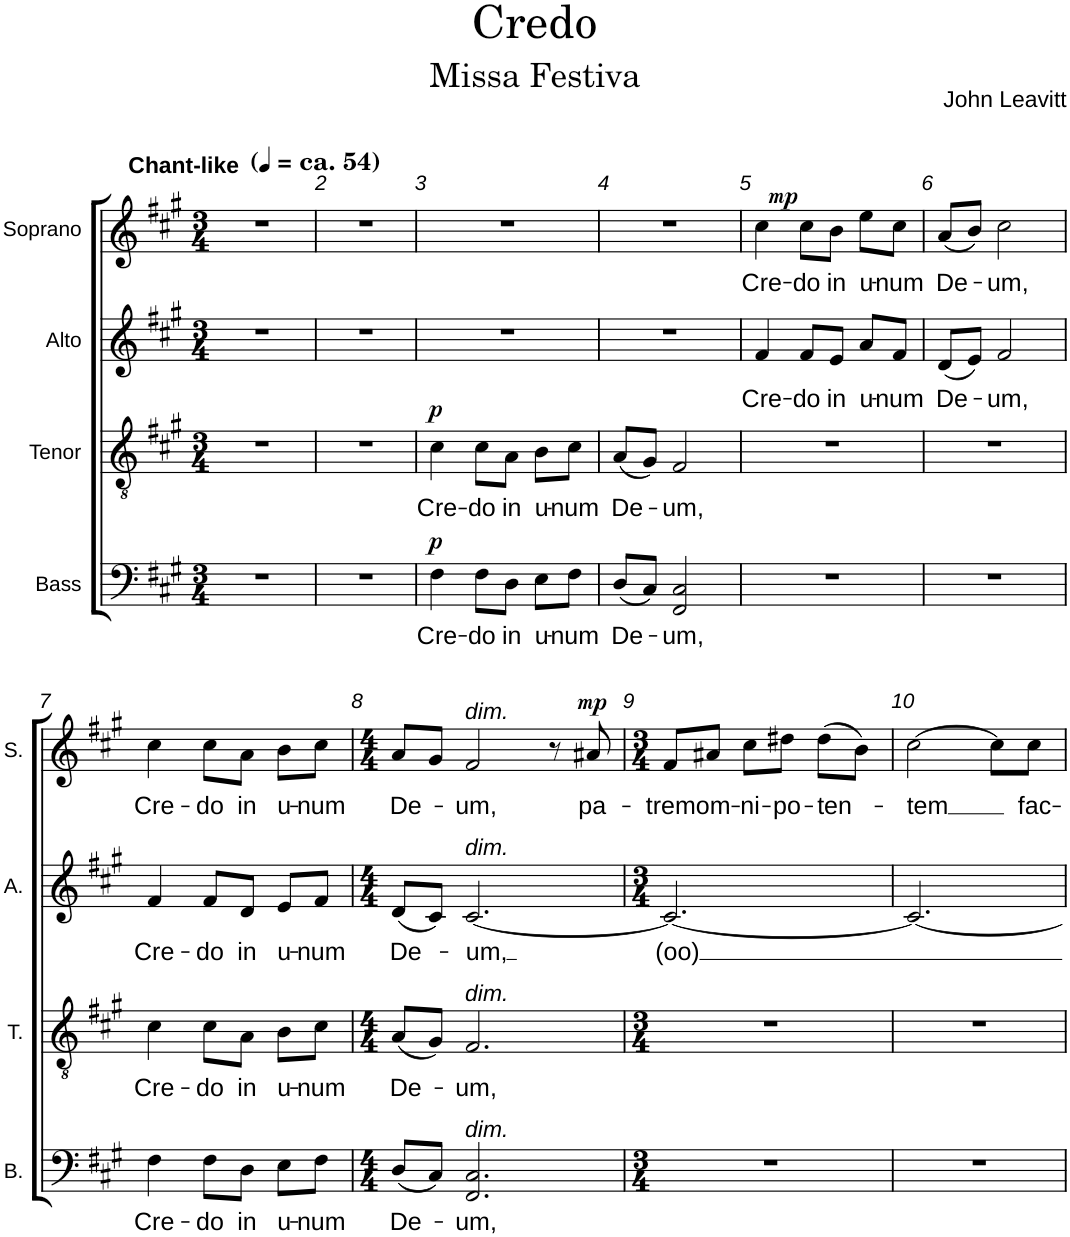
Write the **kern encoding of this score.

**kern	**text	**dynam	**kern	**text	**dynam	**kern	**text	**kern	**text	**dynam
*part4	*part4	*part4	*part3	*part3	*part3	*part2	*part2	*part1	*part1	*part1
*staff4	*staff4	*staff4	*staff3	*staff3	*staff3	*staff2	*staff2	*staff1	*staff1	*staff1
*I"Bass	*	*	*I"Tenor	*	*	*I"Alto	*	*I"Soprano	*	*
*I'B.	*	*	*I'T.	*	*	*I'A.	*	*I'S.	*	*
*clefF4	*	*	*clefGv2	*	*	*clefG2	*	*clefG2	*	*
*k[f#c#g#]	*	*	*k[f#c#g#]	*	*	*k[f#c#g#]	*	*k[f#c#g#]	*	*
*M3/4	*	*	*M3/4	*	*	*M3/4	*	*M3/4	*	*
=1	=1	=1	=1	=1	=1	=1	=1	=1	=1	=1
!	!	!	!	!	!	!	!	!LO:TX:a:B:t=Chant-like	!	!
2.r	.	.	2.r	.	.	2.r	.	2.r	.	.
=2	=2	=2	=2	=2	=2	=2	=2	=2	=2	=2
2.r	.	.	2.r	.	.	2.r	.	2.r	.	.
=3	=3	=3	=3	=3	=3	=3	=3	=3	=3	=3
!	!LO:LY:b	!LO:DY:a	!	!LO:LY:b	!LO:DY:a	!	!	!	!	!
4F#\	Cre-	p	4c#\	Cre-	p	2.r	.	2.r	.	.
!	!LO:LY:b	!	!	!LO:LY:b	!	!	!	!	!	!
8F#\L	-do	.	8c#\L	-do	.	.	.	.	.	.
!	!LO:LY:b	!	!	!LO:LY:b	!	!	!	!	!	!
8D\J	in	.	8A\J	in	.	.	.	.	.	.
!	!LO:LY:b	!	!	!LO:LY:b	!	!	!	!	!	!
8E\L	u-	.	8B\L	u-	.	.	.	.	.	.
!	!LO:LY:b	!	!	!LO:LY:b	!	!	!	!	!	!
8F#\J	-num	.	8c#\J	-num	.	.	.	.	.	.
=4	=4	=4	=4	=4	=4	=4	=4	=4	=4	=4
!	!LO:LY:b	!	!	!LO:LY:b	!	!	!	!	!	!
(8D/L	De-	.	(8A/L	De-	.	2.r	.	2.r	.	.
8C#/J)	.	.	8G#/J)	.	.	.	.	.	.	.
!	!LO:LY:b	!	!	!LO:LY:b	!	!	!	!	!	!
2FF#/ 2C#/	-um,	.	2F#/	-um,	.	.	.	.	.	.
=5	=5	=5	=5	=5	=5	=5	=5	=5	=5	=5
!	!	!	!	!	!	!	!LO:LY:b	!	!LO:LY:b	!
2.r	.	.	2.r	.	.	4f#/	Cre-	4cc#\	Cre-	.
!	!	!	!	!	!	!	!LO:LY:b	!	!LO:LY:b	!LO:DY:a
.	.	.	.	.	.	8f#/L	-do	8cc#\L	-do	mp
!	!	!	!	!	!	!	!LO:LY:b	!	!LO:LY:b	!
.	.	.	.	.	.	8e/J	in	8b\J	in	.
!	!	!	!	!	!	!	!LO:LY:b	!	!LO:LY:b	!
.	.	.	.	.	.	8a/L	u-	8ee\L	u-	.
!	!	!	!	!	!	!	!LO:LY:b	!	!LO:LY:b	!
.	.	.	.	.	.	8f#/J	-num	8cc#\J	-num	.
=6	=6	=6	=6	=6	=6	=6	=6	=6	=6	=6
!	!	!	!	!	!	!	!LO:LY:b	!	!LO:LY:b	!
2.r	.	.	2.r	.	.	(8d/L	De-	(8a/L	De-	.
.	.	.	.	.	.	8e/J)	.	8b/J)	.	.
!	!	!	!	!	!	!	!LO:LY:b	!	!LO:LY:b	!
.	.	.	.	.	.	2f#/	-um,	2cc#\	-um,	.
!!LO:LB:g=z
=7	=7	=7	=7	=7	=7	=7	=7	=7	=7	=7
!	!LO:LY:b	!	!	!LO:LY:b	!	!	!LO:LY:b	!	!LO:LY:b	!
4F#\	Cre-	.	4c#\	Cre-	.	4f#/	Cre-	4cc#\	Cre-	.
!	!LO:LY:b	!	!	!LO:LY:b	!	!	!LO:LY:b	!	!LO:LY:b	!
8F#\L	-do	.	8c#\L	-do	.	8f#/L	-do	8cc#\L	-do	.
!	!LO:LY:b	!	!	!LO:LY:b	!	!	!LO:LY:b	!	!LO:LY:b	!
8D\J	in	.	8A\J	in	.	8d/J	in	8a\J	in	.
!	!LO:LY:b	!	!	!LO:LY:b	!	!	!LO:LY:b	!	!LO:LY:b	!
8E\L	u-	.	8B\L	u-	.	8e/L	u-	8b\L	u-	.
!	!LO:LY:b	!	!	!LO:LY:b	!	!	!LO:LY:b	!	!LO:LY:b	!
8F#\J	-num	.	8c#\J	-num	.	8f#/J	-num	8cc#\J	-num	.
=8	=8	=8	=8	=8	=8	=8	=8	=8	=8	=8
*M4/4	*	*	*M4/4	*	*	*M4/4	*	*M4/4	*	*
!	!LO:LY:b	!	!	!LO:LY:b	!	!	!LO:LY:b	!	!LO:LY:b	!
(8D/L	De-	.	(8A/L	De-	.	(8d/L	De-	8a/L	De-	.
8C#/J)	.	.	8G#/J)	.	.	8c#/J)	.	8g#/J	.	.
!	!	!	!	!	!	!	!	!LO:TX:a:i:t=dim.	!	!
!	!	!	!	!	!	!LO:TX:a:i:t=dim.	!	!	!	!
!	!	!	!LO:TX:a:i:t=dim.	!	!	!	!	!	!	!
!LO:TX:a:i:t=dim.	!	!	!	!	!	!	!	!	!	!
!	!LO:LY:b	!	!	!LO:LY:b	!	!	!LO:LY:b	!	!LO:LY:b	!
2.FF#/ 2.C#/	-um,	.	2.F#/	-um,	.	[2.c#/	-um,	2f#/	-um,	.
.	.	.	.	.	.	.	.	8r	.	.
!	!	!	!	!	!	!	!	!	!LO:LY:b	!LO:DY:a
.	.	.	.	.	.	.	.	8a#X/	pa-	mp
=9	=9	=9	=9	=9	=9	=9	=9	=9	=9	=9
*M3/4	*	*	*M3/4	*	*	*M3/4	*	*M3/4	*	*
!	!	!	!	!	!	!	!LO:LY:b	!	!LO:LY:b	!
2.r	.	.	2.r	.	.	2.c#/_	(oo)	8f#/L	-trem	.
!	!	!	!	!	!	!	!	!	!LO:LY:b	!
.	.	.	.	.	.	.	.	8a#X/J	om-	.
!	!	!	!	!	!	!	!	!	!LO:LY:b	!
.	.	.	.	.	.	.	.	8cc#\L	-ni-	.
!	!	!	!	!	!	!	!	!	!LO:LY:b	!
.	.	.	.	.	.	.	.	8dd#X\J	-po-	.
!	!	!	!	!	!	!	!	!	!LO:LY:b	!
.	.	.	.	.	.	.	.	(8dd#\L	-ten-	.
.	.	.	.	.	.	.	.	8b\J)	.	.
=10	=10	=10	=10	=10	=10	=10	=10	=10	=10	=10
!	!	!	!	!	!	!	!	!	!LO:LY:b	!
2.r	.	.	2.r	.	.	2.c#/_	.	[2cc#\	-tem	.
.	.	.	.	.	.	.	.	8cc#\L]	.	.
!	!	!	!	!	!	!	!	!	!LO:LY:b	!
.	.	.	.	.	.	.	.	8cc#\J	fac-	.
=	=	=	=	=	=	=	=	=	=	=
*-	*-	*-	*-	*-	*-	*-	*-	*-	*-	*-
